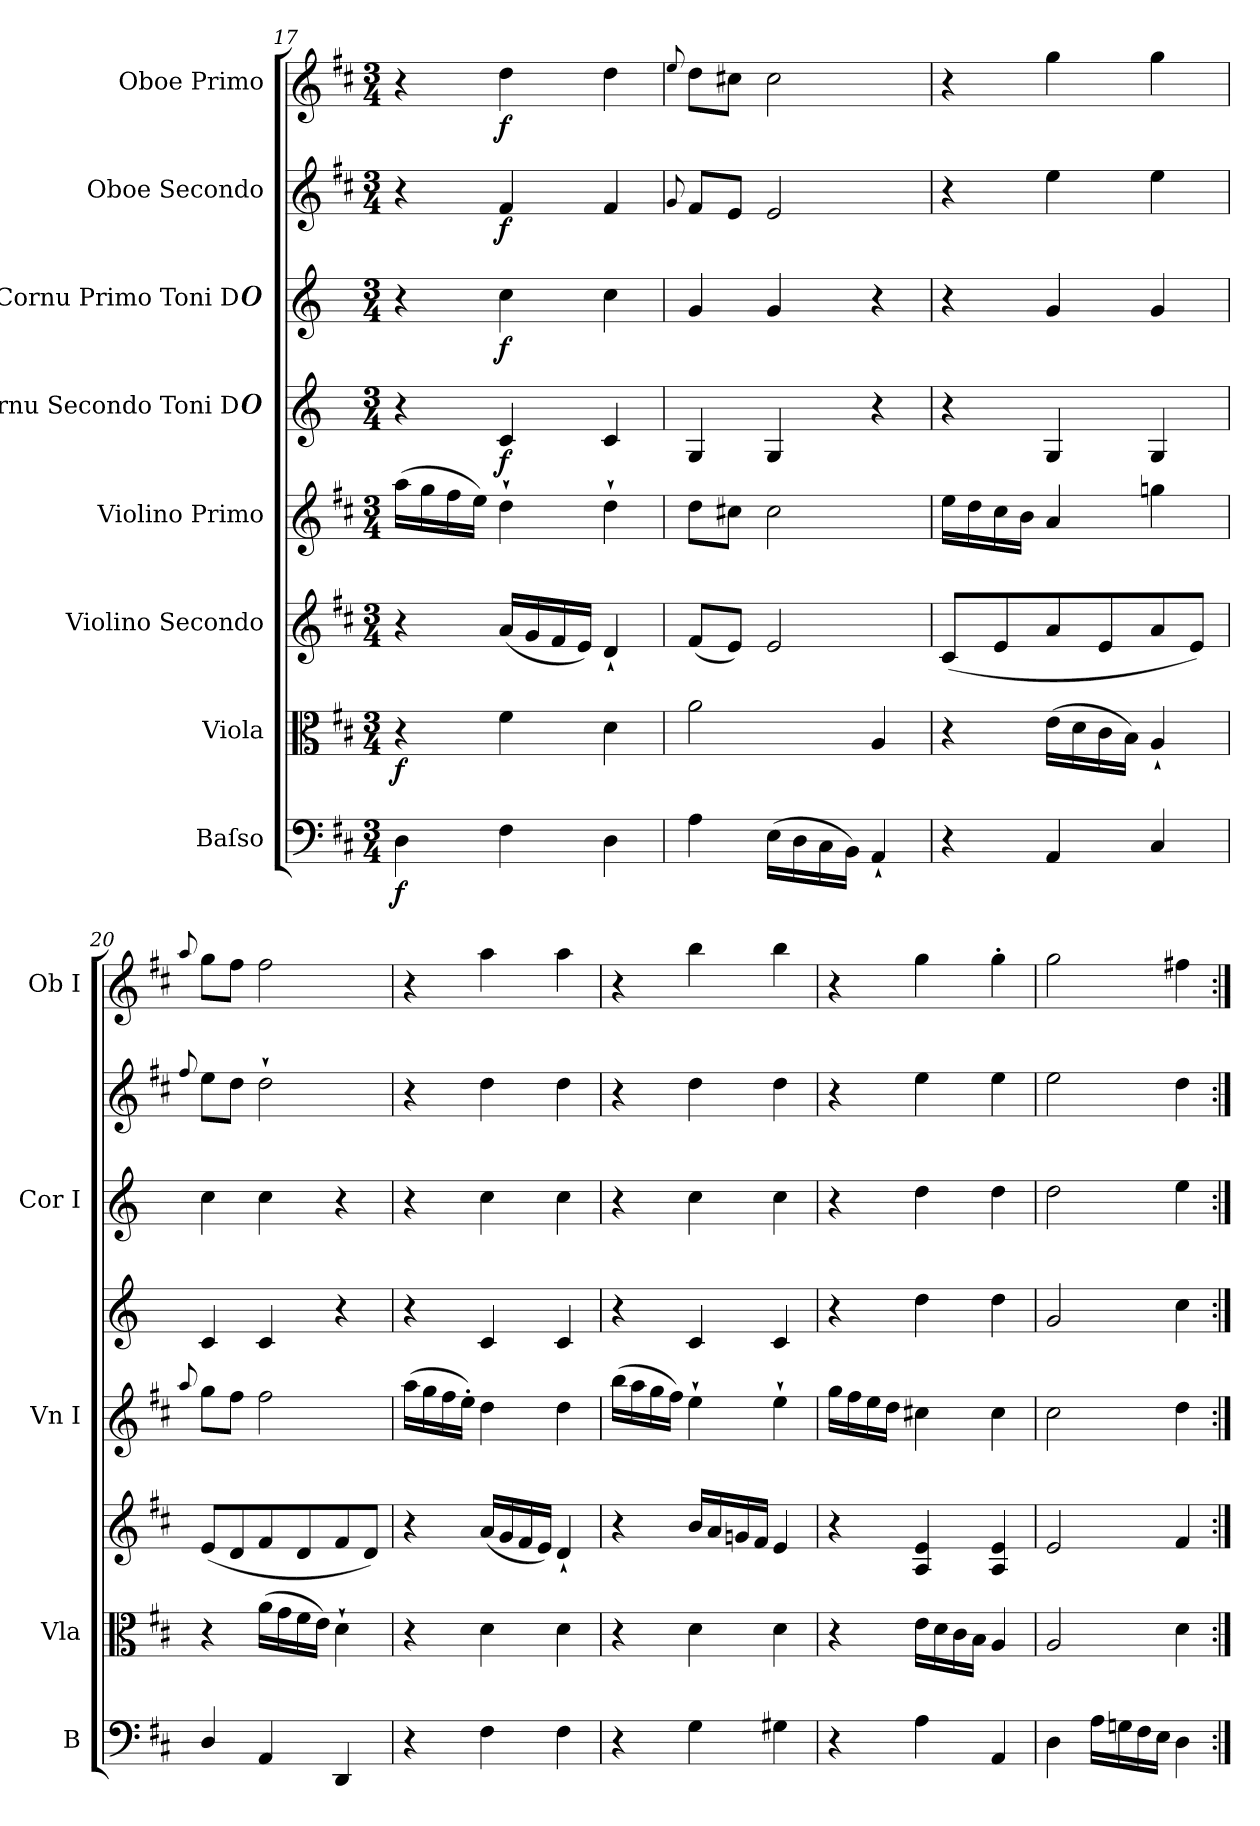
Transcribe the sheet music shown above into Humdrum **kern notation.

**kern	**dynam	**kern	**dynam	**kern	**dynam	**kern	**dynam	**kern	**dynam	**kern	**dynam	**kern	**dynam	**kern	**dynam
*part8	*part8	*part7	*part7	*part6	*part6	*part5	*part5	*part4	*part4	*part3	*part3	*part2	*part2	*part1	*part1
*staff8	*staff8	*staff7	*staff7	*staff6	*staff6	*staff5	*staff5	*staff4	*staff4	*staff3	*staff3	*staff2	*staff2	*staff1	*staff1
*I"Baſso	*	*I"Viola	*	*I"Violino Secondo	*	*I"Violino Primo	*	*I"Cornu Secondo Toni D#	*	*I"Cornu Primo Toni D#	*	*I"Oboe Secondo	*	*I"Oboe Primo	*
*I'B	*	*I'Vla	*	*	*	*I'Vn I	*	*	*	*I'Cor I	*	*	*	*I'Ob I	*
*clefF4	*	*clefC3	*	*clefG2	*	*clefG2	*	*clefG2	*	*clefG2	*	*clefG2	*	*clefG2	*
*	*	*	*	*	*	*	*	*ITrd-1c-2	*	*ITrd-1c-2	*	*	*	*	*
*k[f#c#]	*	*k[f#c#]	*	*k[f#c#]	*	*k[f#c#]	*	*k[f#c#]	*	*k[f#c#]	*	*k[f#c#]	*	*k[f#c#]	*
*D:	*	*D:	*	*D:	*	*D:	*	*	*	*	*	*D:	*	*D:	*
*M3/4	*	*M3/4	*	*M3/4	*	*M3/4	*	*M3/4	*	*M3/4	*	*M3/4	*	*M3/4	*
=17	=17	=17	=17	=17	=17	=17	=17	=17	=17	=17	=17	=17	=17	=17	=17
4D\	f	4r	f	4r	fortis	(16aa\LL	for	4r	.	4r	.	4r	.	4r	.
.	.	.	.	.	.	16gg\	.	.	.	.	.	.	.	.	.
.	.	.	.	.	.	16ff#\	.	.	.	.	.	.	.	.	.
.	.	.	.	.	.	16ee\JJ)	.	.	.	.	.	.	.	.	.
4F#\	.	4f#\	.	(16a/LL	.	4dd`\	.	4d/	f	4dd\	f	4f#/	f	4dd\	f
.	.	.	.	16g/	.	.	.	.	.	.	.	.	.	.	.
.	.	.	.	16f#/	.	.	.	.	.	.	.	.	.	.	.
.	.	.	.	16e/JJ)	.	.	.	.	.	.	.	.	.	.	.
4D\	.	4d\	.	4d`/	.	4dd`\	.	4d/	.	4dd\	.	4f#/	.	4dd\	.
=18	=18	=18	=18	=18	=18	=18	=18	=18	=18	=18	=18	=18	=18	=18	=18
.	.	.	.	.	.	.	.	.	.	.	.	8qqg/	.	8qqee/	.
4A\	.	2a\	.	(8f#/L	.	8dd\L	.	4A/	.	4a/	.	8f#/L	.	8dd\L	.
.	.	.	.	8e/J)	.	8cc#X\J	.	.	.	.	.	8e/J	.	8cc#X\J	.
(16E\LL	.	.	.	2e/	.	2cc#\	.	4A/	.	4a/	.	2e/	.	2cc#\	.
16D\	.	.	.	.	.	.	.	.	.	.	.	.	.	.	.
16C#\	.	.	.	.	.	.	.	.	.	.	.	.	.	.	.
16BB\JJ)	.	.	.	.	.	.	.	.	.	.	.	.	.	.	.
4AA`/	.	4A/	.	.	.	.	.	4r	.	4r	.	.	.	.	.
=19	=19	=19	=19	=19	=19	=19	=19	=19	=19	=19	=19	=19	=19	=19	=19
4r	.	4r	.	(8c#/L	.	16ee\LL	.	4r	.	4r	.	4r	.	4r	.
.	.	.	.	.	.	16dd\	.	.	.	.	.	.	.	.	.
.	.	.	.	8e/	.	16cc#\	.	.	.	.	.	.	.	.	.
.	.	.	.	.	.	16b\JJ	.	.	.	.	.	.	.	.	.
4AA/	.	(16e\LL	.	8a/	.	4a/	.	4A/	.	4a/	.	4ee\	.	4gg\	.
.	.	16d\	.	.	.	.	.	.	.	.	.	.	.	.	.
.	.	16c#\	.	8e/	.	.	.	.	.	.	.	.	.	.	.
.	.	16B\JJ)	.	.	.	.	.	.	.	.	.	.	.	.	.
4C#/	.	4A`/	.	8a/	.	4ggn\	.	4A/	.	4a/	.	4ee\	.	4gg\	.
.	.	.	.	8e/J)	.	.	.	.	.	.	.	.	.	.	.
=20	=20	=20	=20	=20	=20	=20	=20	=20	=20	=20	=20	=20	=20	=20	=20
.	.	.	.	.	.	8qqaa/	.	.	.	.	.	8qqff#/	.	8qqaa/	.
4D/	.	4r	.	(8e/L	.	8gg\L	.	4d/	.	4dd\	.	8ee\L	.	8gg\L	.
.	.	.	.	8d/	.	8ff#\J	.	.	.	.	.	8dd\J	.	8ff#\J	.
4AA/	.	(16a\LL	.	8f#/	.	2ff#\	.	4d/	.	4dd\	.	2dd`\	.	2ff#\	.
.	.	16g\	.	.	.	.	.	.	.	.	.	.	.	.	.
.	.	16f#\	.	8d/	.	.	.	.	.	.	.	.	.	.	.
.	.	16e\JJ)	.	.	.	.	.	.	.	.	.	.	.	.	.
4DD/	.	4d`\	.	8f#/	.	.	.	4r	.	4r	.	.	.	.	.
.	.	.	.	8d/J)	.	.	.	.	.	.	.	.	.	.	.
=21	=21	=21	=21	=21	=21	=21	=21	=21	=21	=21	=21	=21	=21	=21	=21
4r	.	4r	.	4r	.	(16aa\LL	.	4r	.	4r	.	4r	.	4r	.
.	.	.	.	.	.	16gg\	.	.	.	.	.	.	.	.	.
.	.	.	.	.	.	16ff#\	.	.	.	.	.	.	.	.	.
.	.	.	.	.	.	16ee'\JJ)	.	.	.	.	.	.	.	.	.
4F#\	.	4d\	.	(16a/LL	.	4dd\	.	4d/	.	4dd\	.	4dd\	.	4aa\	.
.	.	.	.	16g/	.	.	.	.	.	.	.	.	.	.	.
.	.	.	.	16f#/	.	.	.	.	.	.	.	.	.	.	.
.	.	.	.	16e/JJ)	.	.	.	.	.	.	.	.	.	.	.
4F#\	.	4d\	.	4d`/	.	4dd\	.	4d/	.	4dd\	.	4dd\	.	4aa\	.
=22	=22	=22	=22	=22	=22	=22	=22	=22	=22	=22	=22	=22	=22	=22	=22
4r	.	4r	.	4r	.	(16bb\LL	.	4r	.	4r	.	4r	.	4r	.
.	.	.	.	.	.	16aa\	.	.	.	.	.	.	.	.	.
.	.	.	.	.	.	16gg\	.	.	.	.	.	.	.	.	.
.	.	.	.	.	.	16ff#\JJ)	.	.	.	.	.	.	.	.	.
4G\	.	4d\	.	16b/LL	.	4ee`\	.	4d/	.	4dd\	.	4dd\	.	4bb\	.
.	.	.	.	16a/	.	.	.	.	.	.	.	.	.	.	.
.	.	.	.	16gn/	.	.	.	.	.	.	.	.	.	.	.
.	.	.	.	16f#/JJ	.	.	.	.	.	.	.	.	.	.	.
4G#X\	.	4d\	.	4e/	.	4ee`\	.	4d/	.	4dd\	.	4dd\	.	4bb\	.
=23	=23	=23	=23	=23	=23	=23	=23	=23	=23	=23	=23	=23	=23	=23	=23
4r	.	4r	.	4r	.	16gg\LL	.	4r	.	4r	.	4r	.	4r	.
.	.	.	.	.	.	16ff#\	.	.	.	.	.	.	.	.	.
.	.	.	.	.	.	16ee\	.	.	.	.	.	.	.	.	.
.	.	.	.	.	.	16dd\JJ	.	.	.	.	.	.	.	.	.
4A\	.	16e\LL	.	4A/ 4e/	.	4cc#X\	.	4ee\	.	4ee\	.	4ee\	.	4gg\	.
.	.	16d\	.	.	.	.	.	.	.	.	.	.	.	.	.
.	.	16c#\	.	.	.	.	.	.	.	.	.	.	.	.	.
.	.	16B\JJ	.	.	.	.	.	.	.	.	.	.	.	.	.
4AA/	.	4A/	.	4A/ 4e/	.	4cc#\	.	4ee\	.	4ee\	.	4ee\	.	4gg'\	.
=24	=24	=24	=24	=24	=24	=24	=24	=24	=24	=24	=24	=24	=24	=24	=24
4D\	.	2A/	.	2e/	.	2cc#\	.	2a/	.	2ee\	.	2ee\	.	2gg\	.
16A\LL	.	.	.	.	.	.	.	.	.	.	.	.	.	.	.
16Gn\	.	.	.	.	.	.	.	.	.	.	.	.	.	.	.
16F#\	.	.	.	.	.	.	.	.	.	.	.	.	.	.	.
16E\JJ	.	.	.	.	.	.	.	.	.	.	.	.	.	.	.
4D\	.	4d\	.	4f#/	.	4dd\	.	4dd\	.	4ff#\	.	4dd\	.	4ff#X\	.
=:|!	=:|!	=:|!	=:|!	=:|!	=:|!	=:|!	=:|!	=:|!	=:|!	=:|!	=:|!	=:|!	=:|!	=:|!	=:|!
*-	*-	*-	*-	*-	*-	*-	*-	*-	*-	*-	*-	*-	*-	*-	*-
